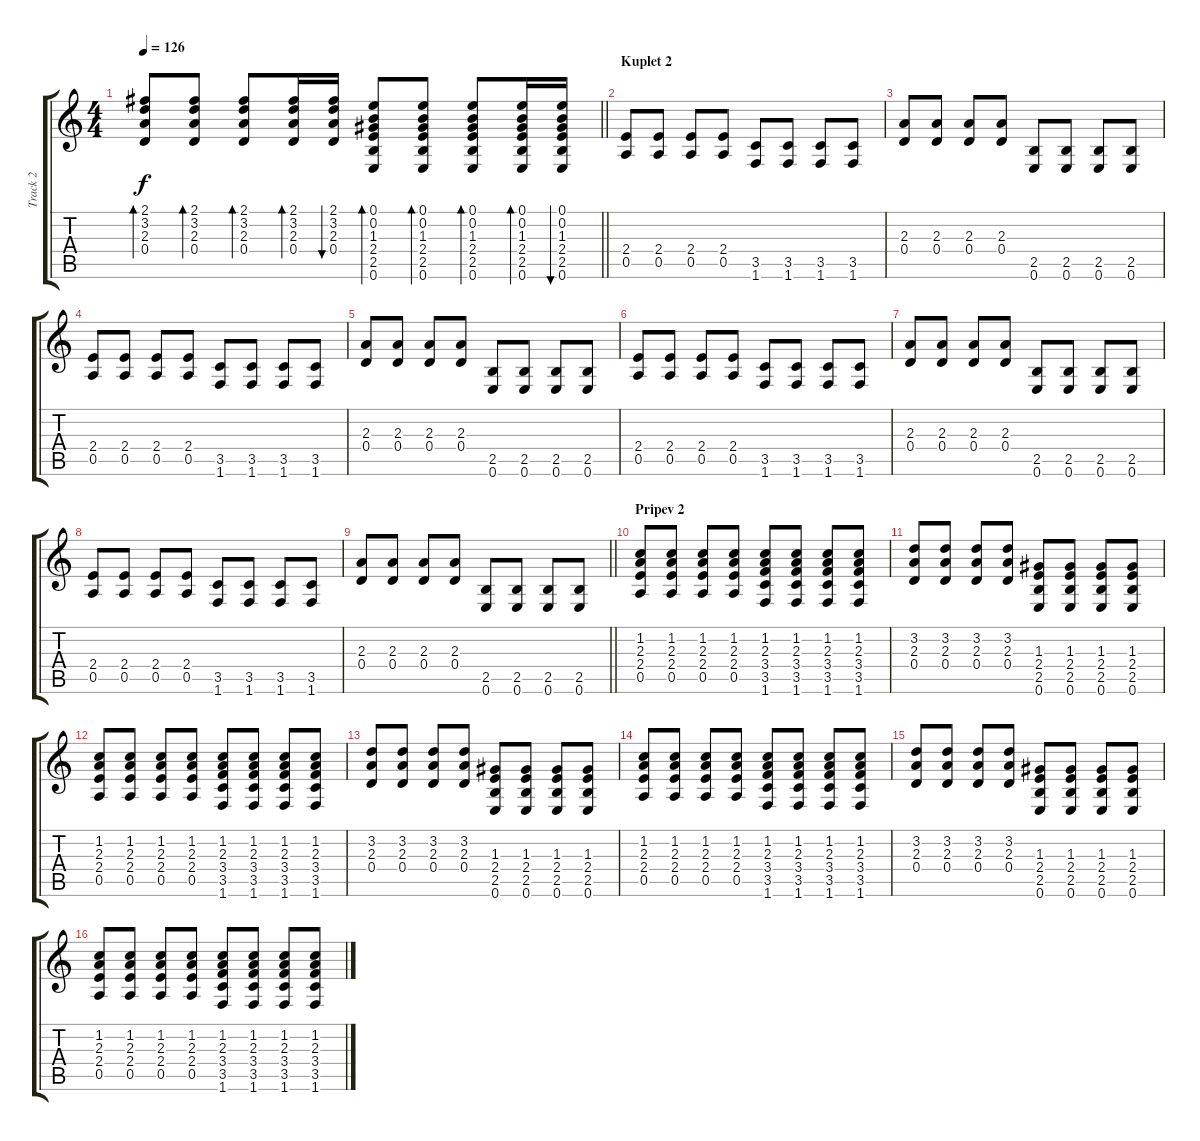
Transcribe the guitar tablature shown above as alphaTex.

\track ("Track 2" "Track 2") {instrument acousticguitarsteel}
\staff {score tabs}
\tuning (E4 B3 G3 D3 A2 E2) {hide}
\ts (4 4)
\tempo 126
\clef g2
\barLineRight lightlight
\ks c
(2.1 3.2 2.3 0.4).8{bd 60 dy f} (2.1 3.2 2.3 0.4).8{bd 60} (2.1 3.2 2.3 0.4).8{bd 60} (2.1 3.2 2.3 0.4).16{bd 60} (2.1 3.2 2.3 0.4).16{bu 60} (0.1 0.2 1.3 2.4 2.5 0.6).8{bd 60} (0.1 0.2 1.3 2.4 2.5 0.6).8{bd 60} (0.1 0.2 1.3 2.4 2.5 0.6).8{bd 60} (0.1 0.2 1.3 2.4 2.5 0.6).16{bd 60} (0.1 0.2 1.3 2.4 2.5 0.6).16{bu 60} |
\section ("" "Kuplet 2")
(2.4 0.5).8 (2.4 0.5).8 (2.4 0.5).8 (2.4 0.5).8 (3.5 1.6).8 (3.5 1.6).8 (3.5 1.6).8 (3.5 1.6).8 |
(2.3 0.4).8 (2.3 0.4).8 (2.3 0.4).8 (2.3 0.4).8 (2.5 0.6).8 (2.5 0.6).8 (2.5 0.6).8 (2.5 0.6).8 |
(2.4 0.5).8 (2.4 0.5).8 (2.4 0.5).8 (2.4 0.5).8 (3.5 1.6).8 (3.5 1.6).8 (3.5 1.6).8 (3.5 1.6).8 |
(2.3 0.4).8 (2.3 0.4).8 (2.3 0.4).8 (2.3 0.4).8 (2.5 0.6).8 (2.5 0.6).8 (2.5 0.6).8 (2.5 0.6).8 |
(2.4 0.5).8 (2.4 0.5).8 (2.4 0.5).8 (2.4 0.5).8 (3.5 1.6).8 (3.5 1.6).8 (3.5 1.6).8 (3.5 1.6).8 |
(2.3 0.4).8 (2.3 0.4).8 (2.3 0.4).8 (2.3 0.4).8 (2.5 0.6).8 (2.5 0.6).8 (2.5 0.6).8 (2.5 0.6).8 |
(2.4 0.5).8 (2.4 0.5).8 (2.4 0.5).8 (2.4 0.5).8 (3.5 1.6).8 (3.5 1.6).8 (3.5 1.6).8 (3.5 1.6).8 |
\barLineRight lightlight
(2.3 0.4).8 (2.3 0.4).8 (2.3 0.4).8 (2.3 0.4).8 (2.5 0.6).8 (2.5 0.6).8 (2.5 0.6).8 (2.5 0.6).8 |
\section ("" "Pripev 2")
(1.2 2.3 2.4 0.5).8 (1.2 2.3 2.4 0.5).8 (1.2 2.3 2.4 0.5).8 (1.2 2.3 2.4 0.5).8 (1.2 2.3 3.4 3.5 1.6).8 (1.2 2.3 3.4 3.5 1.6).8 (1.2 2.3 3.4 3.5 1.6).8 (1.2 2.3 3.4 3.5 1.6).8 |
(3.2 2.3 0.4).8 (3.2 2.3 0.4).8 (3.2 2.3 0.4).8 (3.2 2.3 0.4).8 (1.3 2.4 2.5 0.6).8 (1.3 2.4 2.5 0.6).8 (1.3 2.4 2.5 0.6).8 (1.3 2.4 2.5 0.6).8 |
(1.2 2.3 2.4 0.5).8 (1.2 2.3 2.4 0.5).8 (1.2 2.3 2.4 0.5).8 (1.2 2.3 2.4 0.5).8 (1.2 2.3 3.4 3.5 1.6).8 (1.2 2.3 3.4 3.5 1.6).8 (1.2 2.3 3.4 3.5 1.6).8 (1.2 2.3 3.4 3.5 1.6).8 |
(3.2 2.3 0.4).8 (3.2 2.3 0.4).8 (3.2 2.3 0.4).8 (3.2 2.3 0.4).8 (1.3 2.4 2.5 0.6).8 (1.3 2.4 2.5 0.6).8 (1.3 2.4 2.5 0.6).8 (1.3 2.4 2.5 0.6).8 |
(1.2 2.3 2.4 0.5).8 (1.2 2.3 2.4 0.5).8 (1.2 2.3 2.4 0.5).8 (1.2 2.3 2.4 0.5).8 (1.2 2.3 3.4 3.5 1.6).8 (1.2 2.3 3.4 3.5 1.6).8 (1.2 2.3 3.4 3.5 1.6).8 (1.2 2.3 3.4 3.5 1.6).8 |
(3.2 2.3 0.4).8 (3.2 2.3 0.4).8 (3.2 2.3 0.4).8 (3.2 2.3 0.4).8 (1.3 2.4 2.5 0.6).8 (1.3 2.4 2.5 0.6).8 (1.3 2.4 2.5 0.6).8 (1.3 2.4 2.5 0.6).8 |
(1.2 2.3 2.4 0.5).8 (1.2 2.3 2.4 0.5).8 (1.2 2.3 2.4 0.5).8 (1.2 2.3 2.4 0.5).8 (1.2 2.3 3.4 3.5 1.6).8 (1.2 2.3 3.4 3.5 1.6).8 (1.2 2.3 3.4 3.5 1.6).8 (1.2 2.3 3.4 3.5 1.6).8
